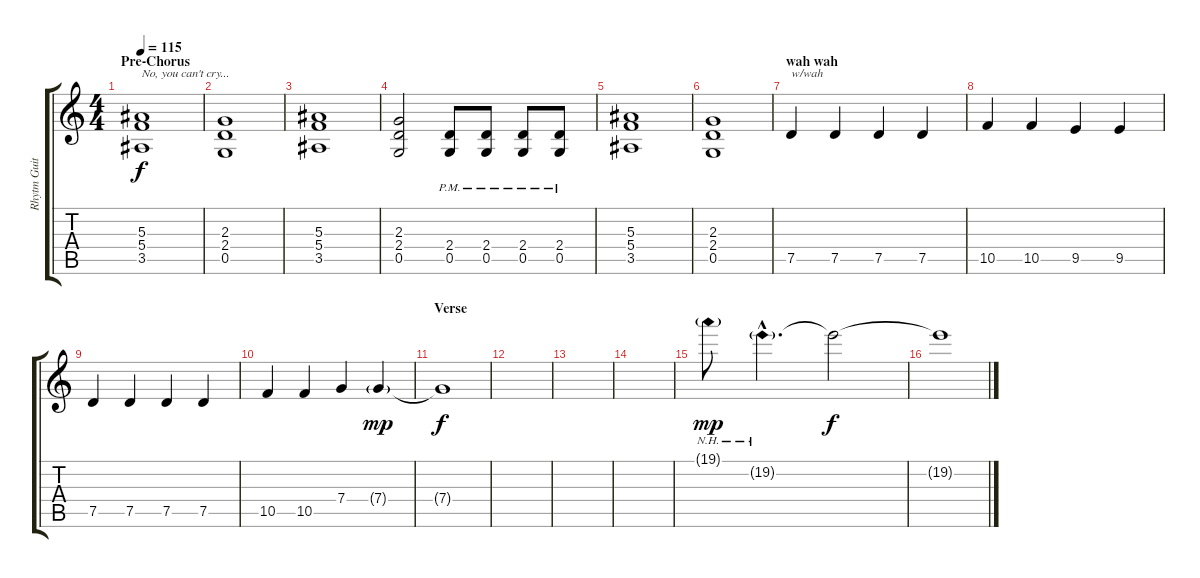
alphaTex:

\track ("Rhytm Guitar" "Rhytm Guit") {instrument distortionguitar}
\staff {score tabs}
\tuning (D4 A3 F3 C3 G2 D2) {hide}
\ts (4 4)
\section ("" "Pre-Chorus")
\tempo 115
\clef g2
\ks c
(5.3 5.4 3.5).1{txt "No, you can't cry..." dy f} |
(2.3 2.4 0.5).1 |
(5.3 5.4 3.5).1 |
(2.3 2.4 0.5).2 (2.4{pm} 0.5{pm}).8 (2.4{pm} 0.5{pm}).8 (2.4{pm} 0.5{pm}).8 (2.4{pm} 0.5{pm}).8 |
(5.3 5.4 3.5).1 |
(2.3 2.4 0.5).1 |
\section ("" "wah wah")
7.5.4{txt "w/wah"} 7.5.4 7.5.4 7.5.4 |
10.5.4 10.5.4 9.5.4 9.5.4 |
7.5.4 7.5.4 7.5.4 7.5.4 |
10.5.4 10.5.4 7.4.4 7.4{g}.4{dy mp} |
\section ("" "Verse")
7.4{t}.1{dy f} |
|
|
|
19.1{nh g}.8{dy mp} 19.2{nh g hac}.4{d} 19.2{t}.2{dy f} |
19.2{t}.1
